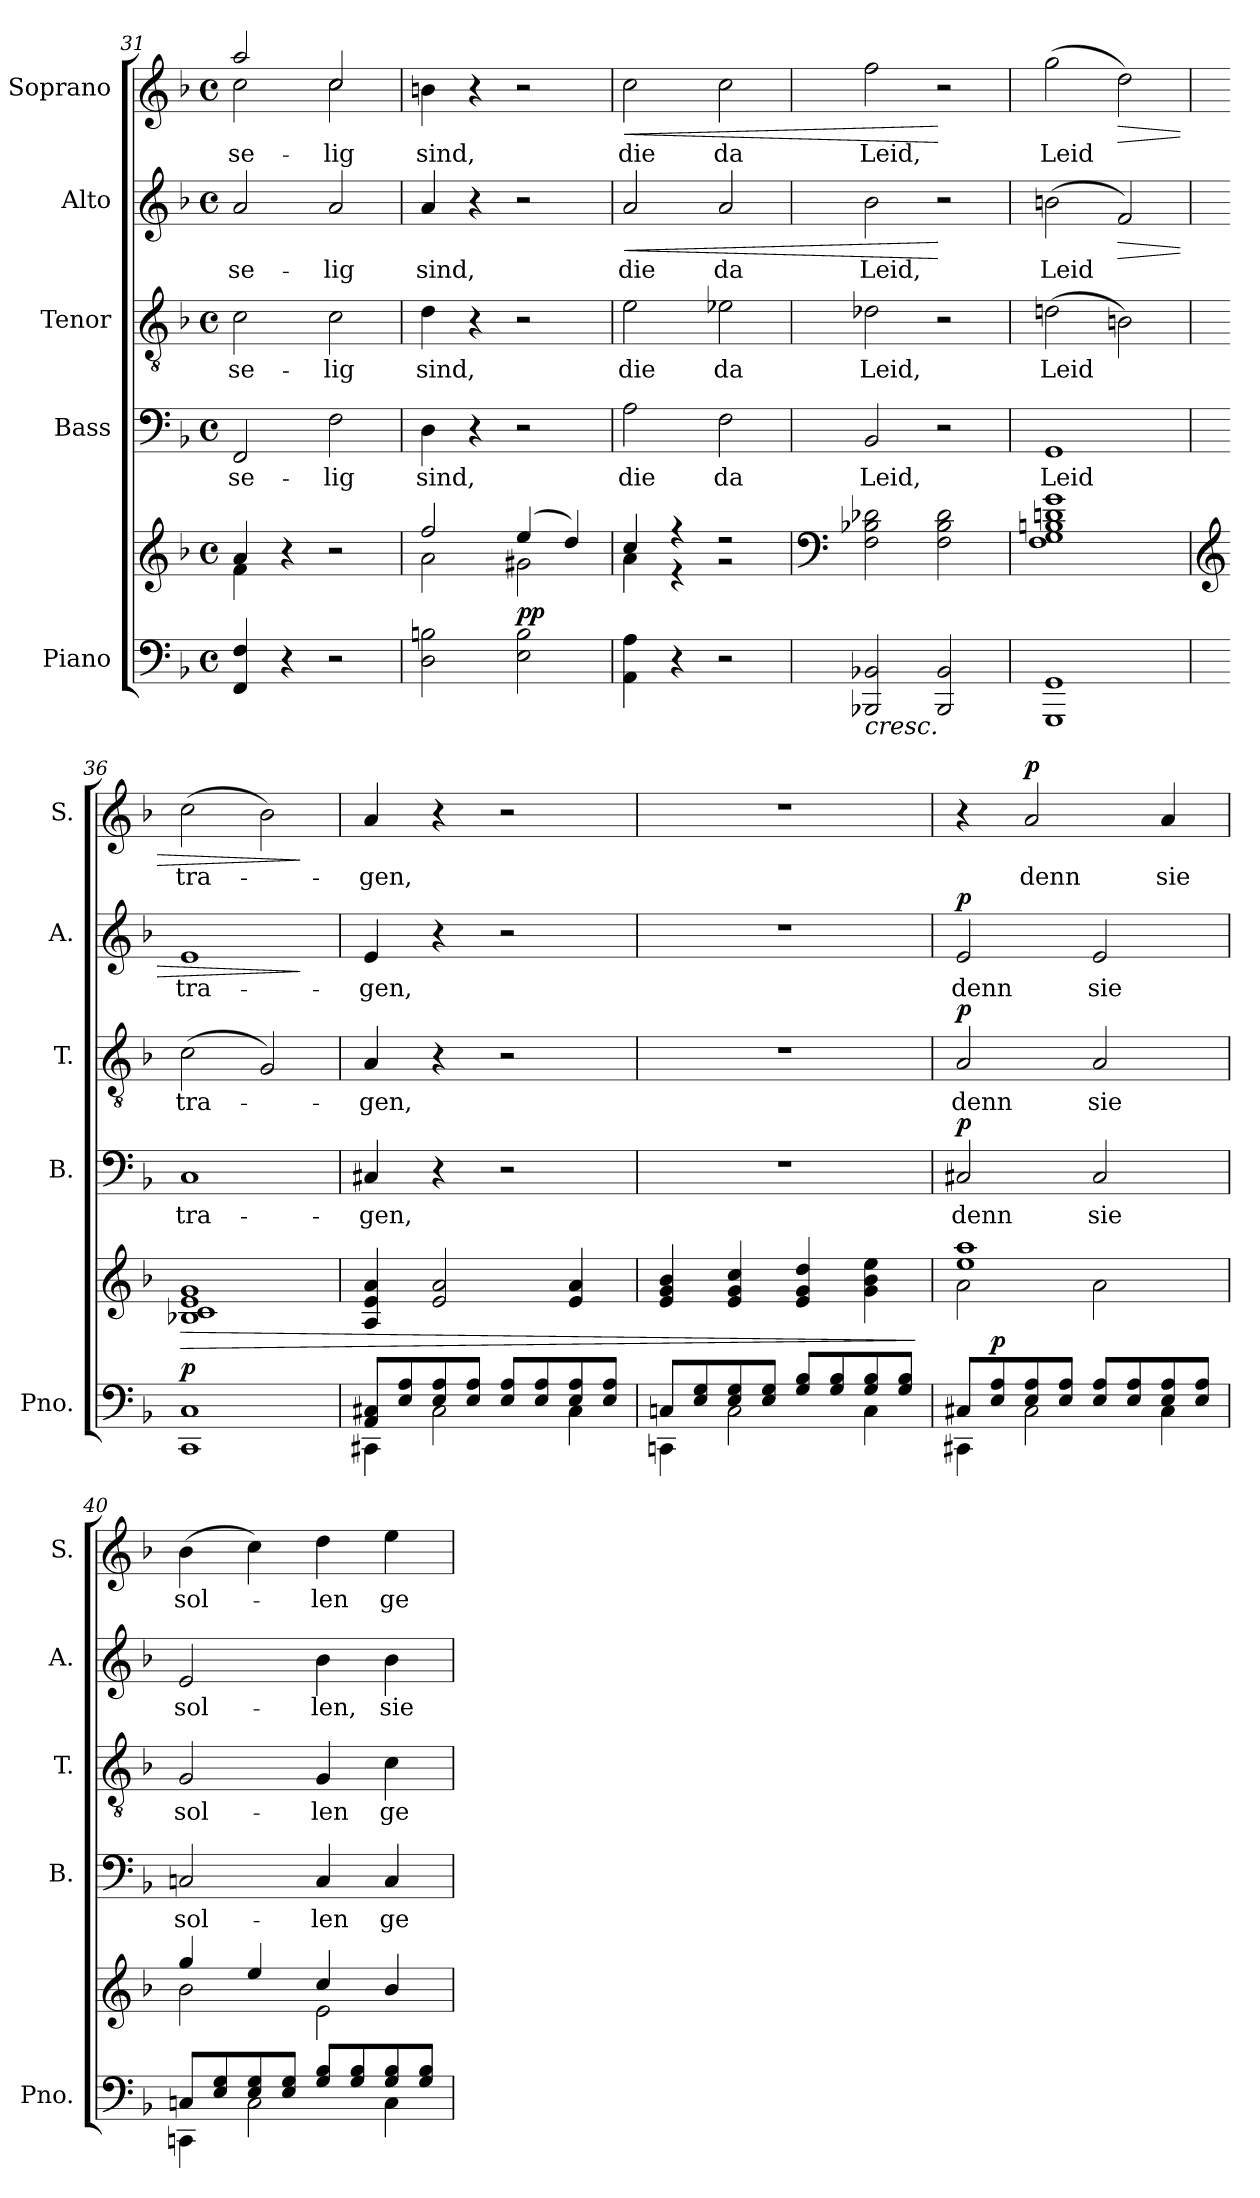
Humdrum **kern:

**kern	**kern	**dynam	**kern	**text	**dynam	**kern	**text	**dynam	**kern	**text	**dynam	**kern	**text	**dynam
*part5	*part5	*part5	*part4	*part4	*part4	*part3	*part3	*part3	*part2	*part2	*part2	*part1	*part1	*part1
*staff6	*staff5	*staff5/6	*staff4	*staff4	*staff4	*staff3	*staff3	*staff3	*staff2	*staff2	*staff2	*staff1	*staff1	*staff1
*I"Piano	*	*	*I"Bass	*	*	*I"Tenor	*	*	*I"Alto	*	*	*I"Soprano	*	*
*I'Pno.	*	*	*I'B.	*	*	*I'T.	*	*	*I'A.	*	*	*I'S.	*	*
*clefF4	*clefG2	*	*clefF4	*	*	*clefGv2	*	*	*clefG2	*	*	*clefG2	*	*
*k[b-]	*k[b-]	*	*k[b-]	*	*	*k[b-]	*	*	*k[b-]	*	*	*k[b-]	*	*
*M4/4	*M4/4	*	*M4/4	*	*	*M4/4	*	*	*M4/4	*	*	*M4/4	*	*
*met(c)	*met(c)	*	*met(c)	*	*	*met(c)	*	*	*met(c)	*	*	*met(c)	*	*
=31	=31	=31	=31	=31	=31	=31	=31	=31	=31	=31	=31	=31	=31	=31
*	*^	*	*	*	*	*	*	*	*	*	*	*	*	*
!	!	!	!	!	!LO:LY:b	!	!	!LO:LY:b	!	!	!LO:LY:b	!	!	!LO:LY:b	!
*	*	*	*	*	*	*	*	*	*	*	*	*	*^	*	*
4FF/ 4F/	4a/	4f\	.	2FF/	se-	.	2c\	se-	.	2a/	se-	.	2aa/	2cc\	se-	.
4r	4r	4ryy	.	.	.	.	.	.	.	.	.	.	.	.	.	.
!	!	!	!	!	!LO:LY:b	!	!	!LO:LY:b	!	!	!LO:LY:b	!	!	!	!LO:LY:b	!
2r	2r	2ryy	.	2F\	-lig	.	2c\	-lig	.	2a/	-lig	.	2cc/	2cc\	-lig	.
=32	=32	=32	=32	=32	=32	=32	=32	=32	=32	=32	=32	=32	=32	=32	=32	=32
!	!	!	!	!	!LO:LY:b	!	!	!LO:LY:b	!	!	!LO:LY:b	!	!	!	!LO:LY:b	!
*	*	*	*	*	*	*	*	*	*	*	*	*	*v	*v	*	*
2D\ 2Bn\	2ff/	2a\	.	4D\	sind,	.	4d\	sind,	.	4a/	sind,	.	4bn\	sind,	.
.	.	.	.	4r	.	.	4r	.	.	4r	.	.	4r	.	.
!	!	!	!LO:DY:a=2	!	!	!	!	!	!	!	!	!	!	!	!
2E\ 2B\	(>4ee/	2g#X\	pp	2r	.	.	2r	.	.	2r	.	.	2r	.	.
.	4dd/)	.	.	.	.	.	.	.	.	.	.	.	.	.	.
=33	=33	=33	=33	=33	=33	=33	=33	=33	=33	=33	=33	=33	=33	=33	=33
!	!	!	!	!	!LO:LY:b	!	!	!LO:LY:b	!	!	!LO:LY:b	!LO:HP:b	!	!LO:LY:b	!LO:HP:b
4AA\ 4A\	4cc/	4a\	.	2A\	die	.	2e\	die	.	2a/	die	<	2cc\	die	<
4r	4r	4r	.	.	.	.	.	.	.	.	.	.	.	.	.
!	!	!	!	!	!LO:LY:b	!	!	!LO:LY:b	!	!	!LO:LY:b	!	!	!LO:LY:b	!
2r	2r	2r	.	2F\	da	.	2e-X\	da	.	2a/	da	.	2cc\	da	.
*	*v	*v	*	*	*	*	*	*	*	*	*	*	*	*	*
=34	=34	=34	=34	=34	=34	=34	=34	=34	=34	=34	=34	=34	=34	=34
*	*clefF4	*	*	*	*	*	*	*	*	*	*	*	*	*
*	*^	*	*	*	*	*	*	*	*	*	*	*	*	*
!	!	!	!LO:HP:b=2	!	!LO:LY:b	!	!	!LO:LY:b	!	!	!LO:LY:b	!	!	!LO:LY:b	!
*	*v	*v	*	*	*	*	*	*	*	*	*	*	*	*	*
2BBB-X/ 2BB-X/	2F\ 2B-X\ 2d-X\	<	2BB-/	Leid,	.	2d-X\	Leid,	.	2b-\	Leid,	.	2ff\	Leid,	.
2BBB-/ 2BB-/	2F\ 2B-\ 2d-\	.	2r	.	.	2r	.	.	2r	.	[	2r	.	[
=35	=35	=35	=35	=35	=35	=35	=35	=35	=35	=35	=35	=35	=35	=35
!	!	!	!	!LO:LY:b	!	!	!LO:LY:b	!	!	!LO:LY:b	!	!	!LO:LY:b	!
1GGG 1GG	1F 1G 1Bn 1dn 1g	.	1GG	Leid	.	(>2dn\	Leid	.	(>2bn\	Leid	.	(>2gg\	Leid	.
!	!	!	!	!	!	!	!	!	!	!	!LO:HP:b	!	!	!LO:HP:b
.	.	.	.	.	.	2Bn\)	.	.	2f/)	.	>	2dd\)	.	>
=36	=36	=36	=36	=36	=36	=36	=36	=36	=36	=36	=36	=36	=36	=36
*	*clefG2	*	*	*	*	*	*	*	*	*	*	*	*	*
!	!	!LO:HP:b	!	!LO:LY:b	!	!	!LO:LY:b	!	!	!LO:LY:b	!	!	!LO:LY:b	!
!	!	!LO:DY:n=1:a=2	!	!	!	!	!	!	!	!	!	!	!	!
1CC 1C	1B-X 1c 1e 1g	> p	1C	tra-	.	(>2c\	tra-	.	1e	tra-	.	(>2cc\	tra-	.
.	.	.	.	.	.	2G/)	.	.	.	.	.	2b-\)	.	.
.	.	[	.	.	.	.	.	.	.	.	]	.	.	]
=37	=37	=37	=37	=37	=37	=37	=37	=37	=37	=37	=37	=37	=37	=37
*^	*	*	*	*	*	*	*	*	*	*	*	*	*	*
!	!	!	!	!	!LO:LY:b	!	!	!LO:LY:b	!	!	!LO:LY:b	!	!	!LO:LY:b	!
8AA/ 8C#X/L	4CC#X\	4A/ 4e/ 4a/	.	4C#X/	-gen,	.	4A/	-gen,	.	4e/	-gen,	.	4a/	-gen,	.
8E/ 8A/	.	.	.	.	.	.	.	.	.	.	.	.	.	.	.
8E/ 8A/	2C#\	2e/ 2a/	.	4r	.	.	4r	.	.	4r	.	.	4r	.	.
8E/ 8A/J	.	.	.	.	.	.	.	.	.	.	.	.	.	.	.
8E/ 8A/L	.	.	.	2r	.	.	2r	.	.	2r	.	.	2r	.	.
8E/ 8A/	.	.	.	.	.	.	.	.	.	.	.	.	.	.	.
8E/ 8A/	4C#\	4e/ 4a/	.	.	.	.	.	.	.	.	.	.	.	.	.
8E/ 8A/J	.	.	.	.	.	.	.	.	.	.	.	.	.	.	.
=38	=38	=38	=38	=38	=38	=38	=38	=38	=38	=38	=38	=38	=38	=38	=38
8Cn/L	4CCn\	4e/ 4g/ 4b-/	.	1r	.	.	1r	.	.	1r	.	.	1r	.	.
8E/ 8G/	.	.	.	.	.	.	.	.	.	.	.	.	.	.	.
8E/ 8G/	2C\	4e/ 4g/ 4cc/	.	.	.	.	.	.	.	.	.	.	.	.	.
8E/ 8G/J	.	.	.	.	.	.	.	.	.	.	.	.	.	.	.
8G/ 8B-/L	.	4e/ 4g/ 4dd/	.	.	.	.	.	.	.	.	.	.	.	.	.
8G/ 8B-/	.	.	.	.	.	.	.	.	.	.	.	.	.	.	.
8G/ 8B-/	4C\	4g\ 4b-\ 4ee\	.	.	.	.	.	.	.	.	.	.	.	.	.
8G/ 8B-/J	.	.	.	.	.	.	.	.	.	.	.	.	.	.	.
*v	*v	*	*	*	*	*	*	*	*	*	*	*	*	*	*
.	.	]	.	.	.	.	.	.	.	.	.	.	.	.
=39	=39	=39	=39	=39	=39	=39	=39	=39	=39	=39	=39	=39	=39	=39
*^	*^	*	*	*	*	*	*	*	*	*	*	*	*	*
!	!	!	!	!	!	!LO:LY:b	!LO:DY:a	!	!LO:LY:b	!LO:DY:a	!	!LO:LY:b	!LO:DY:a	!	!	!
8C#X/L	4CC#X\	1ee 1aa	2a\	.	2C#X/	denn	p	2A/	denn	p	2e/	denn	p	4r	.	.
!	!	!	!	!LO:DY:a=2	!	!	!	!	!	!	!	!	!	!	!	!
8E/ 8A/	.	.	.	p	.	.	.	.	.	.	.	.	.	.	.	.
!	!	!	!	!	!	!	!	!	!	!	!	!	!	!	!LO:LY:b	!LO:DY:a
8E/ 8A/	2C#\	.	.	.	.	.	.	.	.	.	.	.	.	2a/	denn	p
8E/ 8A/J	.	.	.	.	.	.	.	.	.	.	.	.	.	.	.	.
!	!	!	!	!	!	!LO:LY:b	!	!	!LO:LY:b	!	!	!LO:LY:b	!	!	!	!
8E/ 8A/L	.	.	2a\	.	2C#/	sie	.	2A/	sie	.	2e/	sie	.	.	.	.
8E/ 8A/	.	.	.	.	.	.	.	.	.	.	.	.	.	.	.	.
!	!	!	!	!	!	!	!	!	!	!	!	!	!	!	!LO:LY:b	!
8E/ 8A/	4C#\	.	.	.	.	.	.	.	.	.	.	.	.	4a/	sie	.
8E/ 8A/J	.	.	.	.	.	.	.	.	.	.	.	.	.	.	.	.
=40	=40	=40	=40	=40	=40	=40	=40	=40	=40	=40	=40	=40	=40	=40	=40	=40
!	!	!	!	!	!	!LO:LY:b	!	!	!LO:LY:b	!	!	!LO:LY:b	!	!	!LO:LY:b	!
8Cn/L	4CCn\	4gg/	2b-\	.	2Cn/	sol-	.	2G/	sol-	.	2e/	sol-	.	(>4b-\	sol-	.
8E/ 8G/	.	.	.	.	.	.	.	.	.	.	.	.	.	.	.	.
8E/ 8G/	2C\	4ee/	.	.	.	.	.	.	.	.	.	.	.	4cc\)	.	.
8E/ 8G/J	.	.	.	.	.	.	.	.	.	.	.	.	.	.	.	.
!	!	!	!	!	!	!LO:LY:b	!	!	!LO:LY:b	!	!	!LO:LY:b	!	!	!LO:LY:b	!
8G/ 8B-/L	.	4cc/	2e\	.	4C/	-len	.	4G/	-len	.	4b-\	-len,	.	4dd\	-len	.
8G/ 8B-/	.	.	.	.	.	.	.	.	.	.	.	.	.	.	.	.
!	!	!	!	!	!	!LO:LY:b	!	!	!LO:LY:b	!	!	!LO:LY:b	!	!	!LO:LY:b	!
8G/ 8B-/	4C\	4b-/	.	.	4C/	ge-	.	4c\	ge-	.	4b-\	sie	.	4ee\	ge-	.
8G/ 8B-/J	.	.	.	.	.	.	.	.	.	.	.	.	.	.	.	.
*v	*v	*	*	*	*	*	*	*	*	*	*	*	*	*	*	*
*	*v	*v	*	*	*	*	*	*	*	*	*	*	*	*	*
=	=	=	=	=	=	=	=	=	=	=	=	=	=	=
*-	*-	*-	*-	*-	*-	*-	*-	*-	*-	*-	*-	*-	*-	*-
